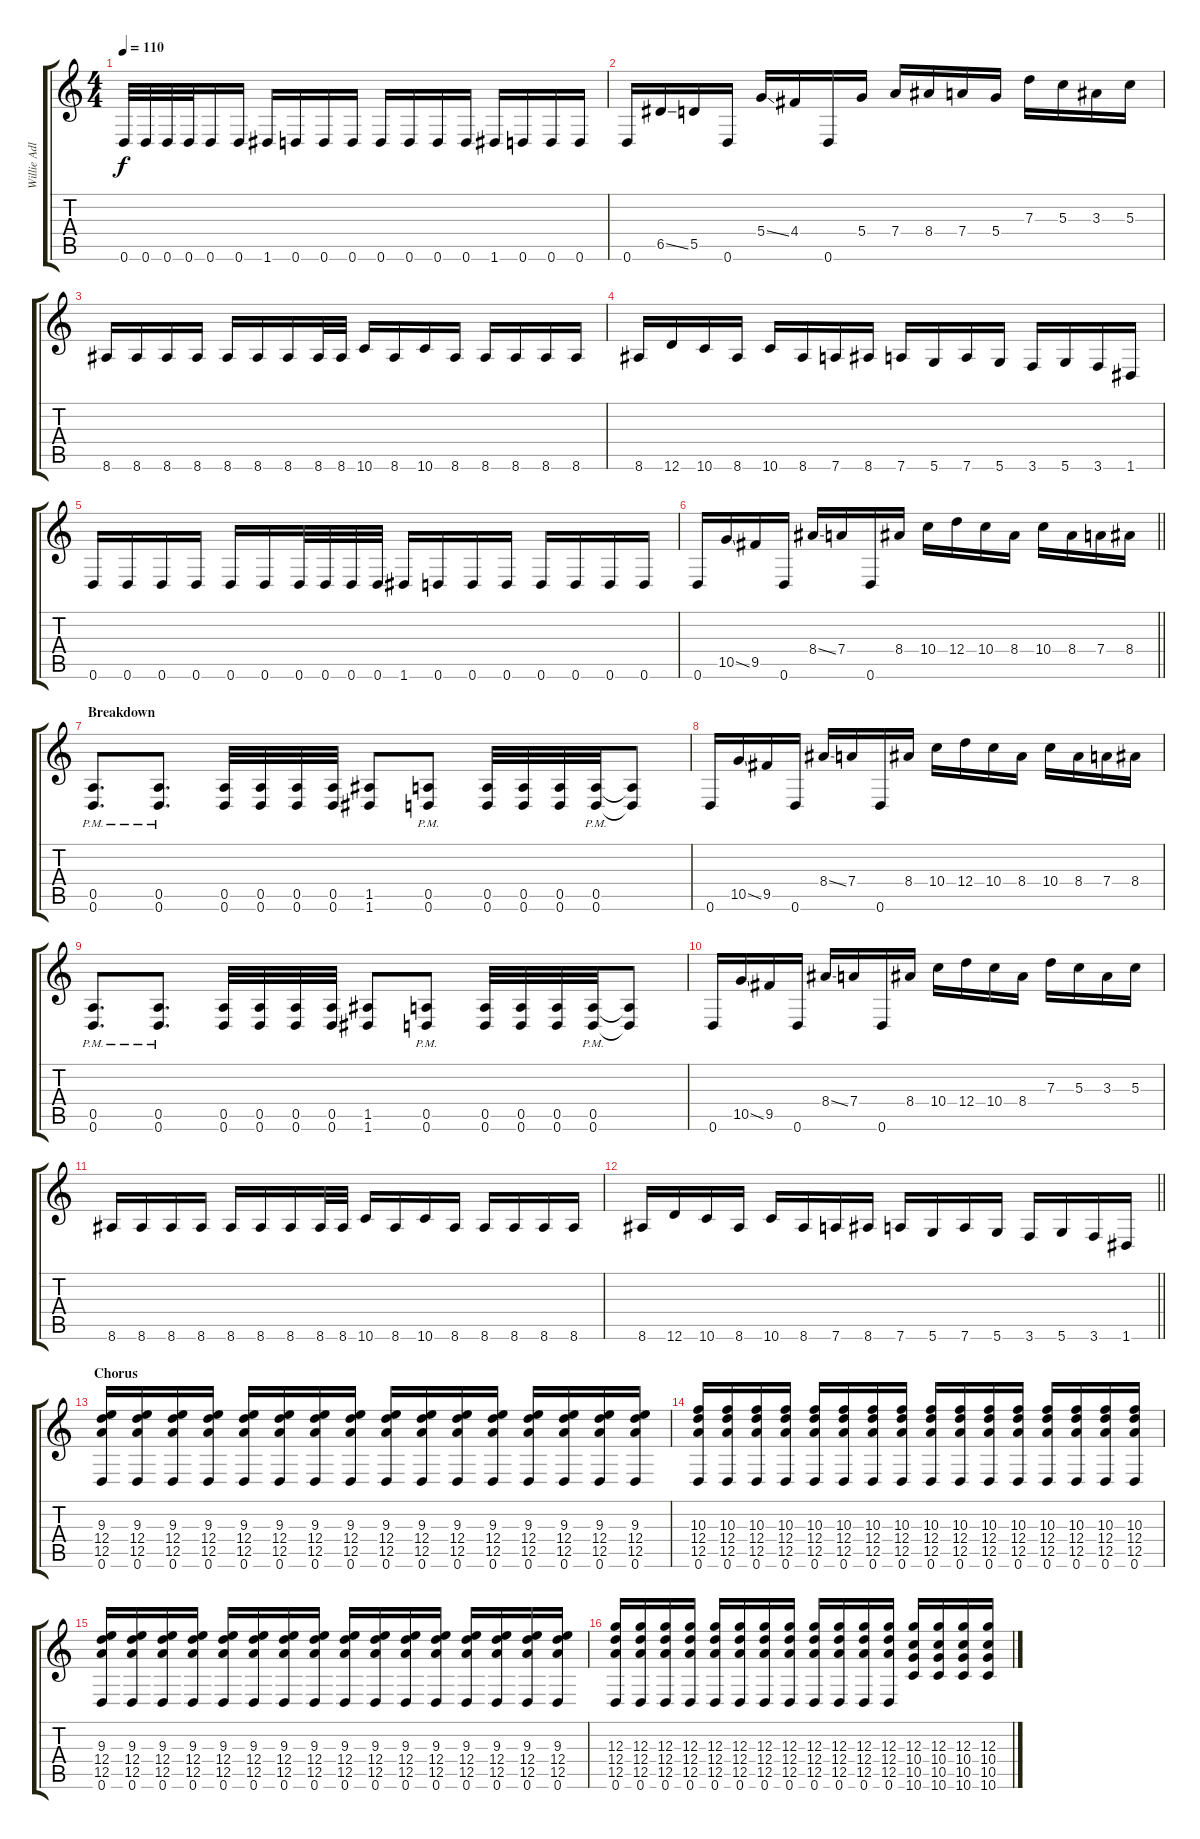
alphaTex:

\track ("Willie Adler" "Willie Adl") {instrument distortionguitar}
\staff {score tabs}
\tuning (E4 B3 G3 D3 A2 D2) {hide}
\ts (4 4)
\tempo 110
\clef g2
\ks c
0.6.32{dy f} 0.6.32 0.6.32 0.6.32 0.6.16 0.6.16 1.6.16 0.6.16 0.6.16 0.6.16 0.6.16 0.6.16 0.6.16 0.6.16 1.6.16 0.6.16 0.6.16 0.6.16 |
0.6.16 6.5{ss}.16 5.5.16 0.6.16 5.4{ss}.16 4.4.16 0.6.16 5.4.16 7.4.16 8.4.16 7.4.16 5.4.16 7.3.16 5.3.16 3.3.16 5.3.16 |
8.6.16 8.6.16 8.6.16 8.6.16 8.6.16 8.6.16 8.6.16 8.6.32 8.6.32 10.6.16 8.6.16 10.6.16 8.6.16 8.6.16 8.6.16 8.6.16 8.6.16 |
8.6.16 12.6.16 10.6.16 8.6.16 10.6.16 8.6.16 7.6.16 8.6.16 7.6.16 5.6.16 7.6.16 5.6.16 3.6.16 5.6.16 3.6.16 1.6.16 |
0.6.16 0.6.16 0.6.16 0.6.16 0.6.16 0.6.16 0.6.32 0.6.32 0.6.32 0.6.32 1.6.16 0.6.16 0.6.16 0.6.16 0.6.16 0.6.16 0.6.16 0.6.16 |
\barLineRight lightlight
0.6.16 10.5{ss}.16 9.5.16 0.6.16 8.4{ss}.16 7.4.16 0.6.16 8.4.16 10.4.16 12.4.16 10.4.16 8.4.16 10.4.16 8.4.16 7.4.16 8.4.16 |
\section ("" "Breakdown")
(0.5{pm} 0.6{pm}).8{d} (0.5{pm} 0.6{pm}).8{d} (0.5 0.6).32 (0.5 0.6).32 (0.5 0.6).32 (0.5 0.6).32 (1.5 1.6).8 (0.5{pm} 0.6{pm}).8 (0.5 0.6).32 (0.5 0.6).32 (0.5 0.6).32 (0.5{pm} 0.6{pm}).32 (0.5{t} 0.6{t}).8 |
0.6.16 10.5{ss}.16 9.5.16 0.6.16 8.4{ss}.16 7.4.16 0.6.16 8.4.16 10.4.16 12.4.16 10.4.16 8.4.16 10.4.16 8.4.16 7.4.16 8.4.16 |
(0.5{pm} 0.6{pm}).8{d} (0.5{pm} 0.6{pm}).8{d} (0.5 0.6).32 (0.5 0.6).32 (0.5 0.6).32 (0.5 0.6).32 (1.5 1.6).8 (0.5{pm} 0.6{pm}).8 (0.5 0.6).32 (0.5 0.6).32 (0.5 0.6).32 (0.5{pm} 0.6{pm}).32 (0.5{t} 0.6{t}).8 |
0.6.16 10.5{ss}.16 9.5.16 0.6.16 8.4{ss}.16 7.4.16 0.6.16 8.4.16 10.4.16 12.4.16 10.4.16 8.4.16 7.3.16 5.3.16 3.3.16 5.3.16 |
8.6.16 8.6.16 8.6.16 8.6.16 8.6.16 8.6.16 8.6.16 8.6.32 8.6.32 10.6.16 8.6.16 10.6.16 8.6.16 8.6.16 8.6.16 8.6.16 8.6.16 |
\barLineRight lightlight
8.6.16 12.6.16 10.6.16 8.6.16 10.6.16 8.6.16 7.6.16 8.6.16 7.6.16 5.6.16 7.6.16 5.6.16 3.6.16 5.6.16 3.6.16 1.6.16 |
\section ("" "Chorus")
(9.3 12.4 12.5 0.6).16 (9.3 12.4 12.5 0.6).16 (9.3 12.4 12.5 0.6).16 (9.3 12.4 12.5 0.6).16 (9.3 12.4 12.5 0.6).16 (9.3 12.4 12.5 0.6).16 (9.3 12.4 12.5 0.6).16 (9.3 12.4 12.5 0.6).16 (9.3 12.4 12.5 0.6).16 (9.3 12.4 12.5 0.6).16 (9.3 12.4 12.5 0.6).16 (9.3 12.4 12.5 0.6).16 (9.3 12.4 12.5 0.6).16 (9.3 12.4 12.5 0.6).16 (9.3 12.4 12.5 0.6).16 (9.3 12.4 12.5 0.6).16 |
(10.3 12.4 12.5 0.6).16 (10.3 12.4 12.5 0.6).16 (10.3 12.4 12.5 0.6).16 (10.3 12.4 12.5 0.6).16 (10.3 12.4 12.5 0.6).16 (10.3 12.4 12.5 0.6).16 (10.3 12.4 12.5 0.6).16 (10.3 12.4 12.5 0.6).16 (10.3 12.4 12.5 0.6).16 (10.3 12.4 12.5 0.6).16 (10.3 12.4 12.5 0.6).16 (10.3 12.4 12.5 0.6).16 (10.3 12.4 12.5 0.6).16 (10.3 12.4 12.5 0.6).16 (10.3 12.4 12.5 0.6).16 (10.3 12.4 12.5 0.6).16 |
(9.3 12.4 12.5 0.6).16 (9.3 12.4 12.5 0.6).16 (9.3 12.4 12.5 0.6).16 (9.3 12.4 12.5 0.6).16 (9.3 12.4 12.5 0.6).16 (9.3 12.4 12.5 0.6).16 (9.3 12.4 12.5 0.6).16 (9.3 12.4 12.5 0.6).16 (9.3 12.4 12.5 0.6).16 (9.3 12.4 12.5 0.6).16 (9.3 12.4 12.5 0.6).16 (9.3 12.4 12.5 0.6).16 (9.3 12.4 12.5 0.6).16 (9.3 12.4 12.5 0.6).16 (9.3 12.4 12.5 0.6).16 (9.3 12.4 12.5 0.6).16 |
(12.3 12.4 12.5 0.6).16 (12.3 12.4 12.5 0.6).16 (12.3 12.4 12.5 0.6).16 (12.3 12.4 12.5 0.6).16 (12.3 12.4 12.5 0.6).16 (12.3 12.4 12.5 0.6).16 (12.3 12.4 12.5 0.6).16 (12.3 12.4 12.5 0.6).16 (12.3 12.4 12.5 0.6).16 (12.3 12.4 12.5 0.6).16 (12.3 12.4 12.5 0.6).16 (12.3 12.4 12.5 0.6).16 (12.3 10.4 10.5 10.6).16 (12.3 10.4 10.5 10.6).16 (12.3 10.4 10.5 10.6).16 (12.3 10.4 10.5 10.6).16
